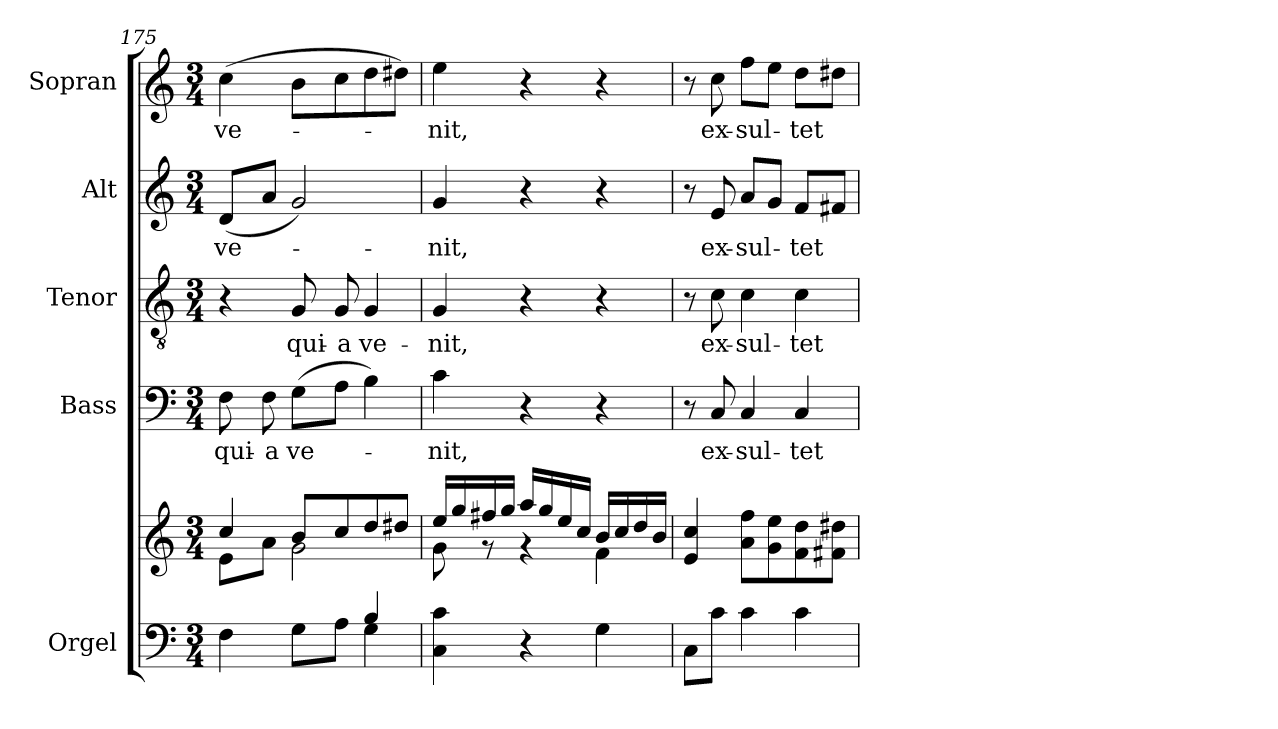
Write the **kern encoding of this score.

**kern	**kern	**kern	**text	**kern	**text	**kern	**text	**kern	**text
*part5	*part5	*part4	*part4	*part3	*part3	*part2	*part2	*part1	*part1
*staff6	*staff5	*staff4	*staff4	*staff3	*staff3	*staff2	*staff2	*staff1	*staff1
*I"Orgel	*	*I"Bass	*	*I"Tenor	*	*I"Alt	*	*I"Sopran	*
*I'Org.	*	*I'B.	*	*I'T.	*	*I'A.	*	*I'S.	*
*clefF4	*clefG2	*clefF4	*	*clefGv2	*	*clefG2	*	*clefG2	*
*k[]	*k[]	*k[]	*	*k[]	*	*k[]	*	*k[]	*
*C:	*C:	*C:	*	*C:	*	*C:	*	*C:	*
*M3/4	*M3/4	*M3/4	*	*M3/4	*	*M3/4	*	*M3/4	*
=175	=175	=175	=175	=175	=175	=175	=175	=175	=175
*^	*^	*	*	*	*	*	*	*	*
!	!	!	!	!	!LO:LY:b	!	!	!	!LO:LY:b	!	!LO:LY:b
4F\	2ryy	4cc/	8e\L	8F\	qui-	4r	.	(<8d/L	ve-	(>4cc\	ve-
!	!	!	!	!	!LO:LY:b	!	!	!	!	!	!
.	.	.	8a\J	8F\	-a	.	.	8a/J	.	.	.
!	!	!	!	!	!LO:LY:b	!	!LO:LY:b	!	!	!	!
8G\L	.	8b/L	2g\	(>8G\L	ve-	8G/	qui-	2g/)	.	8b\L	.
!	!	!	!	!	!	!	!LO:LY:b	!	!	!	!
8A\J	.	8cc/	.	8A\J	.	8G/	-a	.	.	8cc\	.
!	!	!	!	!	!	!	!LO:LY:b	!	!	!	!
4B/	4G\	8dd/	.	4B\)	.	4G/	ve-	.	.	8dd\	.
.	.	8dd#X/J	.	.	.	.	.	.	.	8dd#X\J)	.
*v	*v	*	*	*	*	*	*	*	*	*	*
=176	=176	=176	=176	=176	=176	=176	=176	=176	=176	=176
!	!	!	!	!LO:LY:b	!	!LO:LY:b	!	!LO:LY:b	!	!LO:LY:b
4C\ 4c\	16ee/LL	8g\	4c\	-nit,	4G/	-nit,	4g/	-nit,	4ee\	-nit,
.	16gg/	.	.	.	.	.	.	.	.	.
.	16ff#X/	8rf	.	.	.	.	.	.	.	.
.	16gg/JJ	.	.	.	.	.	.	.	.	.
4r	16aa/LL	4rf	4r	.	4r	.	4r	.	4r	.
.	16gg/	.	.	.	.	.	.	.	.	.
.	16ee/	.	.	.	.	.	.	.	.	.
.	16cc/JJ	.	.	.	.	.	.	.	.	.
4G\	16b/LL	4f\	4r	.	4r	.	4r	.	4r	.
.	16cc/	.	.	.	.	.	.	.	.	.
.	16dd/	.	.	.	.	.	.	.	.	.
.	16b/JJ	.	.	.	.	.	.	.	.	.
*	*v	*v	*	*	*	*	*	*	*	*
!!LO:PB:g=z
=177	=177	=177	=177	=177	=177	=177	=177	=177	=177
8C\L	4e/ 4cc/	8r	.	8r	.	8r	.	8r	.
!	!	!	!LO:LY:b	!	!LO:LY:b	!	!LO:LY:b	!	!LO:LY:b
8c\J	.	8C/	ex-	8c\	ex-	8e/	ex-	8cc\	ex-
!	!	!	!LO:LY:b	!	!LO:LY:b	!	!LO:LY:b	!	!LO:LY:b
4c\	8a\ 8ff\L	4C/	-sul-	4c\	-sul-	8a/L	-sul-	8ff\L	-sul-
.	8g\ 8ee\	.	.	.	.	8g/J	.	8ee\J	.
!	!	!	!LO:LY:b	!	!LO:LY:b	!	!LO:LY:b	!	!LO:LY:b
4c\	8f\ 8dd\	4C/	-tet	4c\	-tet	8f/L	-tet	8dd\L	-tet
.	8f#X\ 8dd#X\J	.	.	.	.	8f#X/J	.	8dd#X\J	.
=	=	=	=	=	=	=	=	=	=
*-	*-	*-	*-	*-	*-	*-	*-	*-	*-
